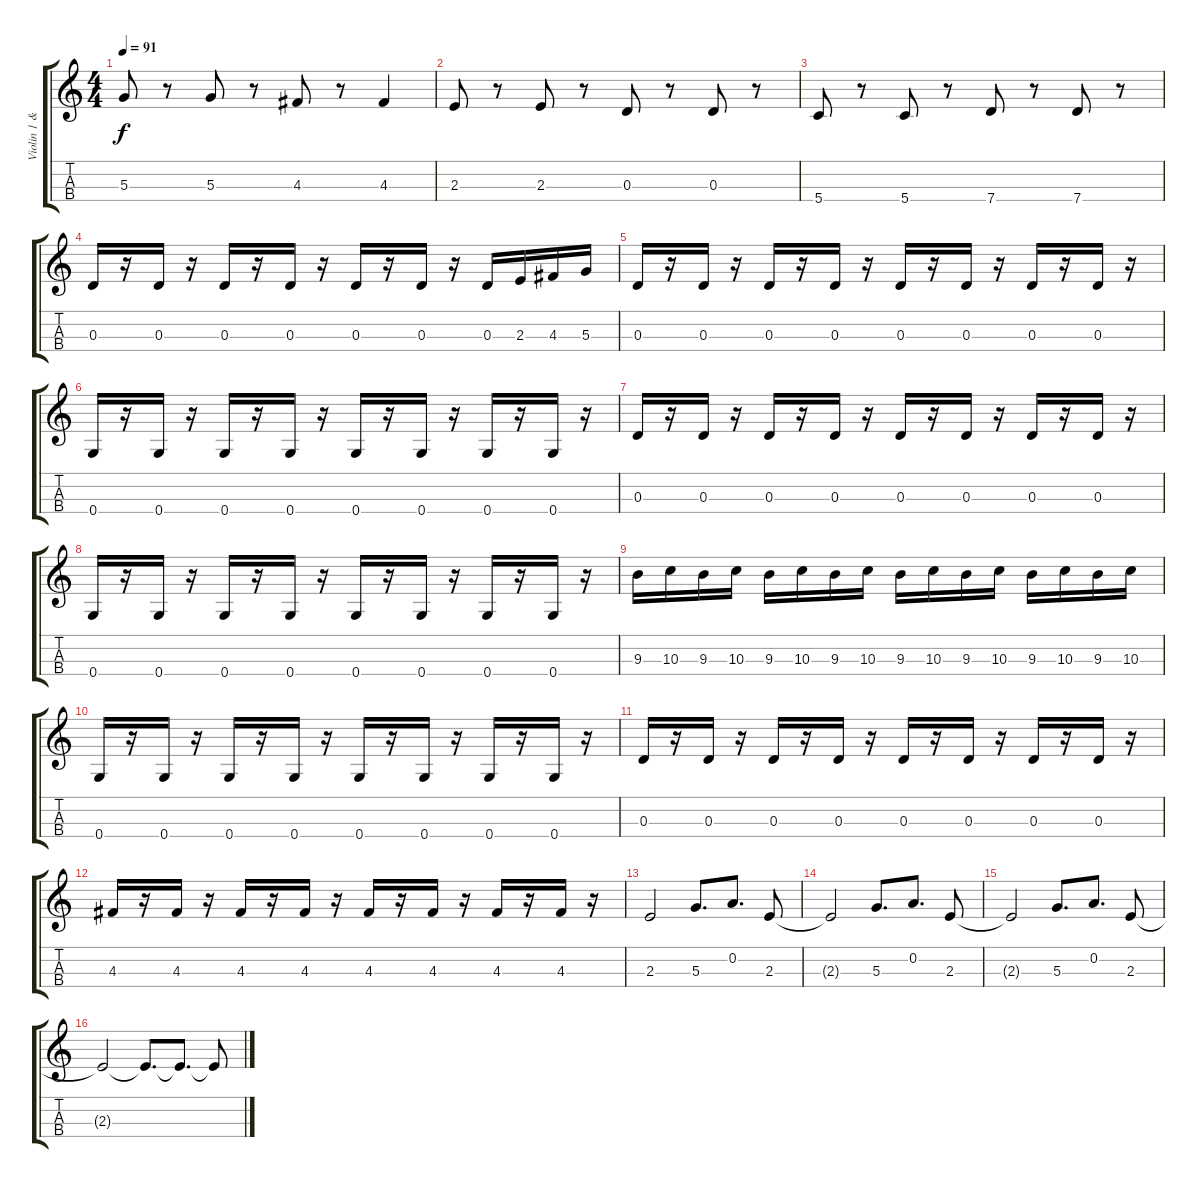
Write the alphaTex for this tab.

\track ("Violin 1 & 2" "Violin 1 &") {instrument stringensemble1}
\staff {score tabs}
\tuning (E5 A4 D4 G3) {hide}
\ts (4 4)
\tempo 91
\clef g2
\ks c
5.3.8{dy f} r.8 5.3.8 r.8 4.3.8 r.8 4.3.4 |
2.3.8 r.8 2.3.8 r.8 0.3.8 r.8 0.3.8 r.8 |
5.4.8 r.8 5.4.8 r.8 7.4.8 r.8 7.4.8 r.8 |
0.3.16 r.16 0.3.16 r.16 0.3.16 r.16 0.3.16 r.16 0.3.16 r.16 0.3.16 r.16 0.3.16 2.3.16 4.3.16 5.3.16 |
0.3.16 r.16 0.3.16 r.16 0.3.16 r.16 0.3.16 r.16 0.3.16 r.16 0.3.16 r.16 0.3.16 r.16 0.3.16 r.16 |
0.4.16 r.16 0.4.16 r.16 0.4.16 r.16 0.4.16 r.16 0.4.16 r.16 0.4.16 r.16 0.4.16 r.16 0.4.16 r.16 |
0.3.16 r.16 0.3.16 r.16 0.3.16 r.16 0.3.16 r.16 0.3.16 r.16 0.3.16 r.16 0.3.16 r.16 0.3.16 r.16 |
0.4.16 r.16 0.4.16 r.16 0.4.16 r.16 0.4.16 r.16 0.4.16 r.16 0.4.16 r.16 0.4.16 r.16 0.4.16 r.16 |
9.3.16 10.3.16 9.3.16 10.3.16 9.3.16 10.3.16 9.3.16 10.3.16 9.3.16 10.3.16 9.3.16 10.3.16 9.3.16 10.3.16 9.3.16 10.3.16 |
0.4.16 r.16 0.4.16 r.16 0.4.16 r.16 0.4.16 r.16 0.4.16 r.16 0.4.16 r.16 0.4.16 r.16 0.4.16 r.16 |
0.3.16 r.16 0.3.16 r.16 0.3.16 r.16 0.3.16 r.16 0.3.16 r.16 0.3.16 r.16 0.3.16 r.16 0.3.16 r.16 |
4.3.16 r.16 4.3.16 r.16 4.3.16 r.16 4.3.16 r.16 4.3.16 r.16 4.3.16 r.16 4.3.16 r.16 4.3.16 r.16 |
2.3.2 5.3.8{d} 0.2.8{d} 2.3.8 |
2.3{t}.2 5.3.8{d} 0.2.8{d} 2.3.8 |
2.3{t}.2 5.3.8{d} 0.2.8{d} 2.3.8 |
2.3{t}.2 2.3{t}.8{d} 2.3{t}.8{d} 2.3{t}.8
